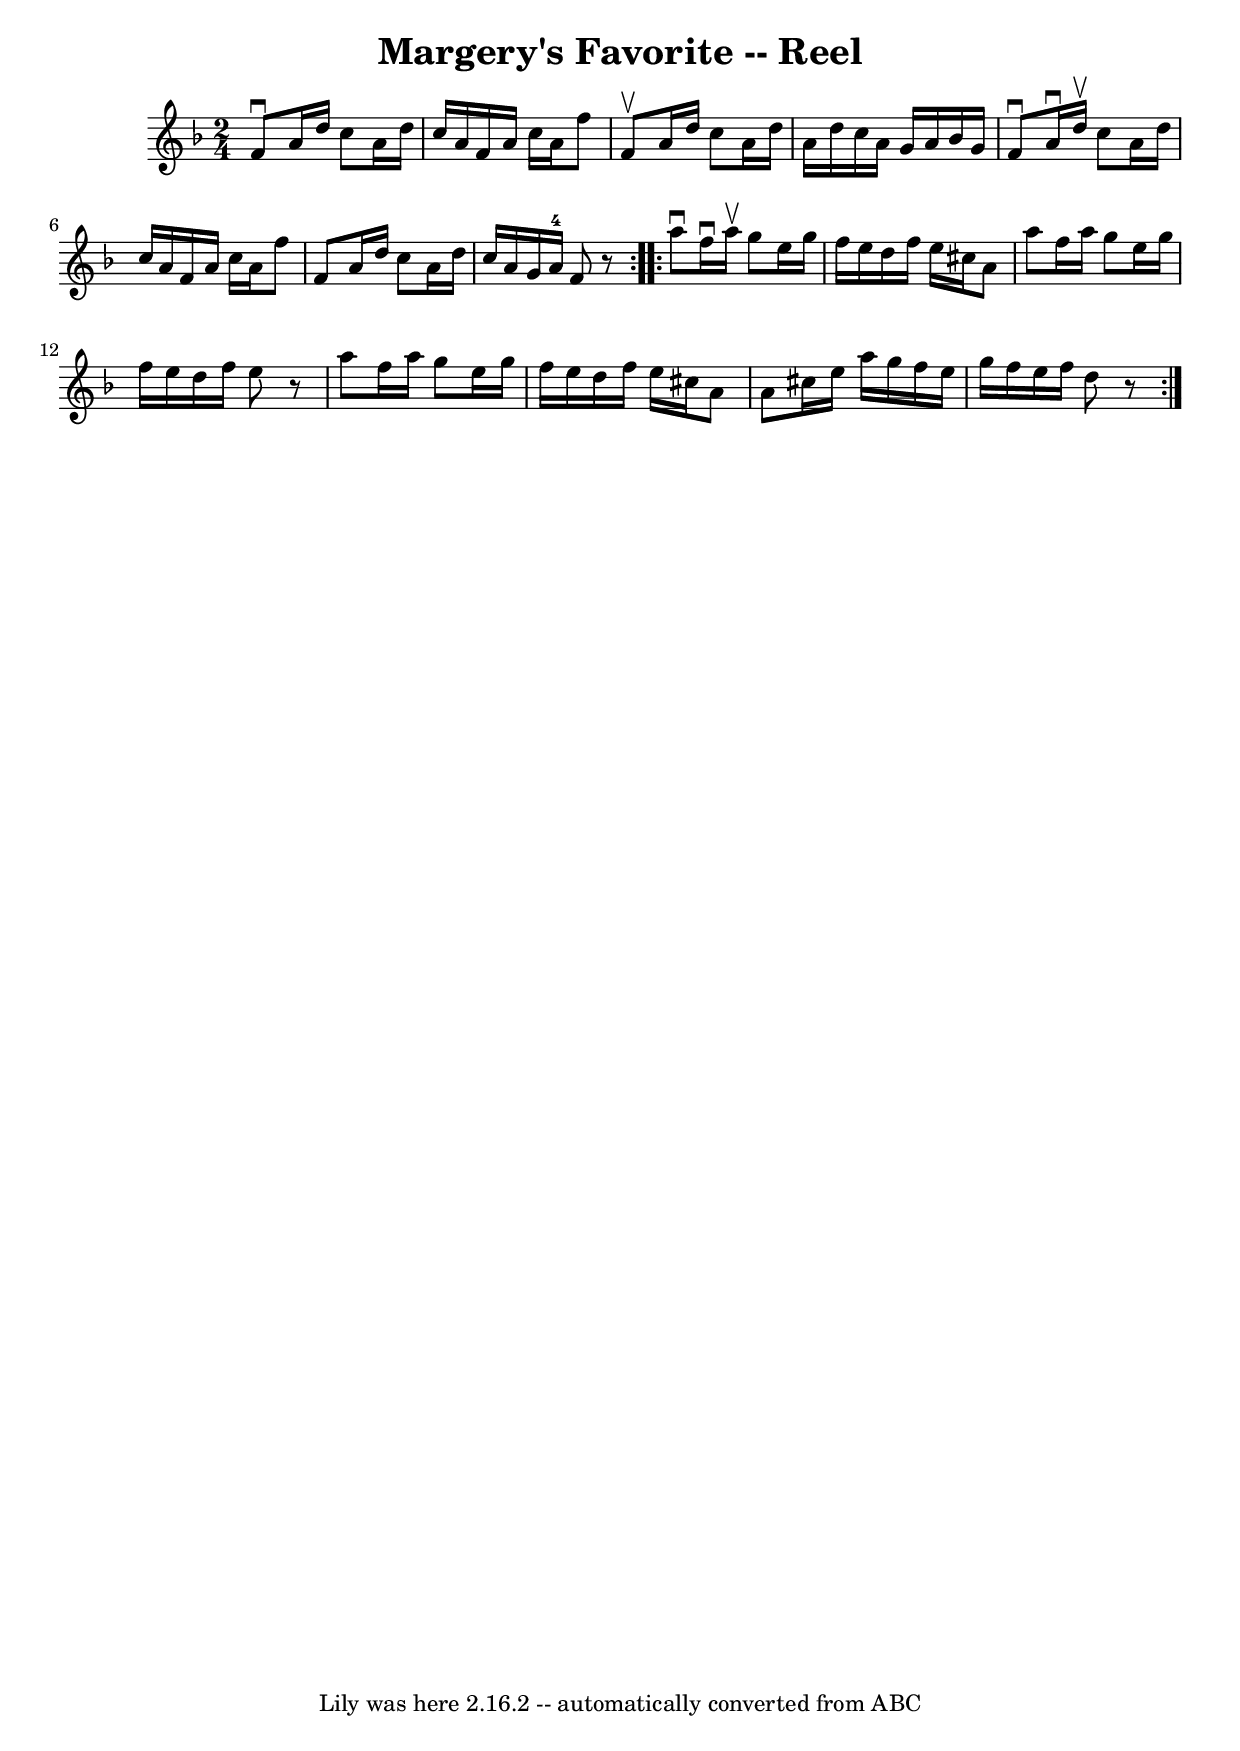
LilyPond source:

\version "2.7.40"
\include "Mammoth.ily"
\header {
	%% book = "Ryan's Mammoth Collection"
	crossRefNumber = "1"
	footnotes = "\\\\312"
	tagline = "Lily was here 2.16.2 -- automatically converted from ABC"
	title = "Margery's Favorite -- Reel"
}
voicedefault =  {


\repeat volta 2 {
\time 2/4 \key f \major f'8^\downbow a'16 d''16 c''8 a'16    
d''16    |
 c''16 a'16 f'16 a'16 c''16 a'16 f''8    
|
 f'8^\upbow a'16 d''16 c''8 a'16 d''16    |
   
a'16 d''16 c''16 a'16 g'16 a'16 bes'16 g'16    |
    
 f'8^\downbow a'16^\downbow d''16^\upbow c''8 a'16 d''16    
|
 c''16 a'16 f'16 a'16 c''16 a'16 f''8    |
   
f'8 a'16 d''16 c''8 a'16 d''16    |
 c''16 a'16    
g'16 a'16-4 f'8    r8   }     \repeat volta 2 { a''8^\downbow   
f''16^\downbow a''16^\upbow g''8 e''16 g''16    |
 f''16    
e''16 d''16 f''16 e''16 cis''16 a'8    |
 a''8 f''16  
 a''16 g''8 e''16 g''16    |
 f''16 e''16 d''16    
f''16 e''8    r8   |
 a''8 f''16 a''16 g''8 e''16    
g''16    |
 f''16 e''16 d''16 f''16 e''16 cis''16 a'8 
   |
 a'8 cis''16 e''16 a''16 g''16 f''16 e''16    
|
 g''16 f''16 e''16 f''16 d''8    r8   }   
}

\score{
    <<

	\context Staff="default"
	{
	    \voicedefault 
	}

    >>
	\layout {
	}
	\midi {}
}
